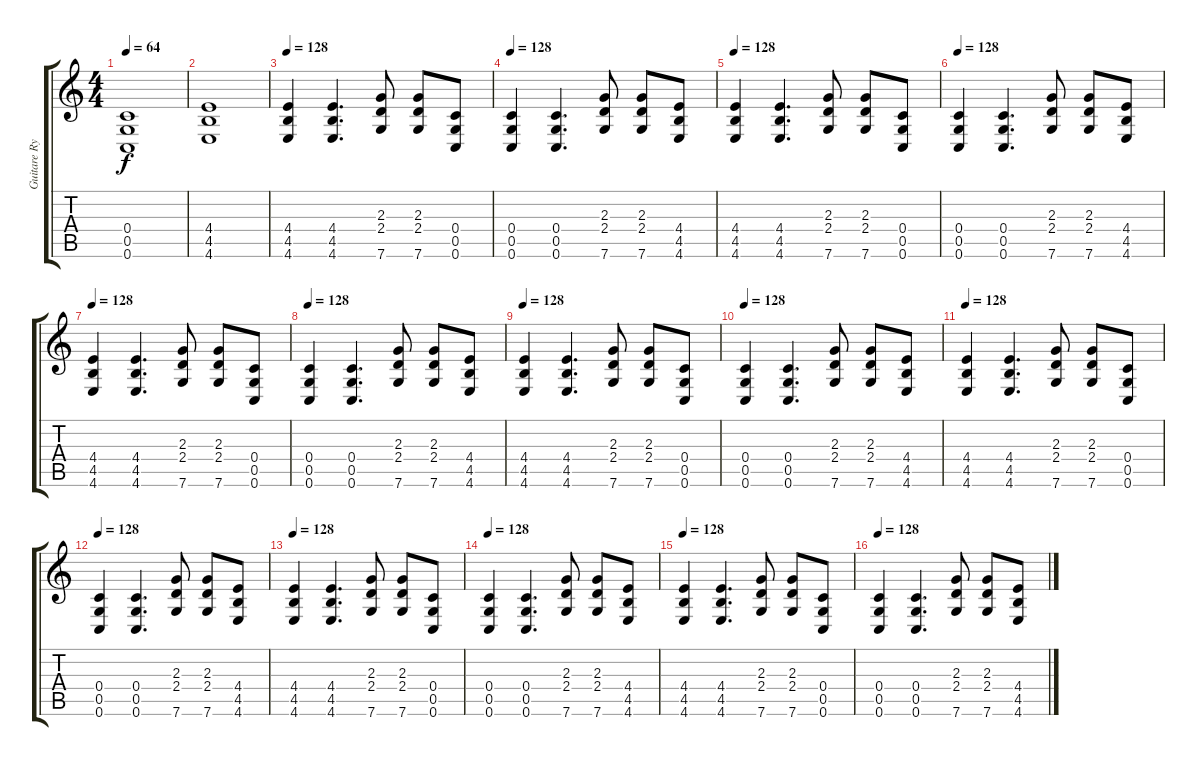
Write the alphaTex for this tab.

\track ("Guitare Rythmique" "Guitare Ry") {instrument overdrivenguitar}
\staff {score tabs}
\tuning (D4 A3 F3 C3 G2 C2) {hide}
\ts (4 4)
\tempo 64
\clef g2
\ks c
(0.4 0.5 0.6).1{dy f} |
(4.4 4.5 4.6).1 |
\tempo 128
(4.4 4.5 4.6).4 (4.4 4.5 4.6).4{d} (2.3 2.4 7.6).8 (2.3 2.4 7.6).8 (0.4 0.5 0.6).8 |
\tempo 128
(0.4 0.5 0.6).4 (0.4 0.5 0.6).4{d} (2.3 2.4 7.6).8 (2.3 2.4 7.6).8 (4.4 4.5 4.6).8 |
\tempo 128
(4.4 4.5 4.6).4 (4.4 4.5 4.6).4{d} (2.3 2.4 7.6).8 (2.3 2.4 7.6).8 (0.4 0.5 0.6).8 |
\tempo 128
(0.4 0.5 0.6).4 (0.4 0.5 0.6).4{d} (2.3 2.4 7.6).8 (2.3 2.4 7.6).8 (4.4 4.5 4.6).8 |
\tempo 128
(4.4 4.5 4.6).4 (4.4 4.5 4.6).4{d} (2.3 2.4 7.6).8 (2.3 2.4 7.6).8 (0.4 0.5 0.6).8 |
\tempo 128
(0.4 0.5 0.6).4 (0.4 0.5 0.6).4{d} (2.3 2.4 7.6).8 (2.3 2.4 7.6).8 (4.4 4.5 4.6).8 |
\tempo 128
(4.4 4.5 4.6).4 (4.4 4.5 4.6).4{d} (2.3 2.4 7.6).8 (2.3 2.4 7.6).8 (0.4 0.5 0.6).8 |
\tempo 128
(0.4 0.5 0.6).4 (0.4 0.5 0.6).4{d} (2.3 2.4 7.6).8 (2.3 2.4 7.6).8 (4.4 4.5 4.6).8 |
\tempo 128
(4.4 4.5 4.6).4 (4.4 4.5 4.6).4{d} (2.3 2.4 7.6).8 (2.3 2.4 7.6).8 (0.4 0.5 0.6).8 |
\tempo 128
(0.4 0.5 0.6).4 (0.4 0.5 0.6).4{d} (2.3 2.4 7.6).8 (2.3 2.4 7.6).8 (4.4 4.5 4.6).8 |
\tempo 128
(4.4 4.5 4.6).4 (4.4 4.5 4.6).4{d} (2.3 2.4 7.6).8 (2.3 2.4 7.6).8 (0.4 0.5 0.6).8 |
\tempo 128
(0.4 0.5 0.6).4 (0.4 0.5 0.6).4{d} (2.3 2.4 7.6).8 (2.3 2.4 7.6).8 (4.4 4.5 4.6).8 |
\tempo 128
(4.4 4.5 4.6).4 (4.4 4.5 4.6).4{d} (2.3 2.4 7.6).8 (2.3 2.4 7.6).8 (0.4 0.5 0.6).8 |
\tempo 128
(0.4 0.5 0.6).4 (0.4 0.5 0.6).4{d} (2.3 2.4 7.6).8 (2.3 2.4 7.6).8 (4.4 4.5 4.6).8
